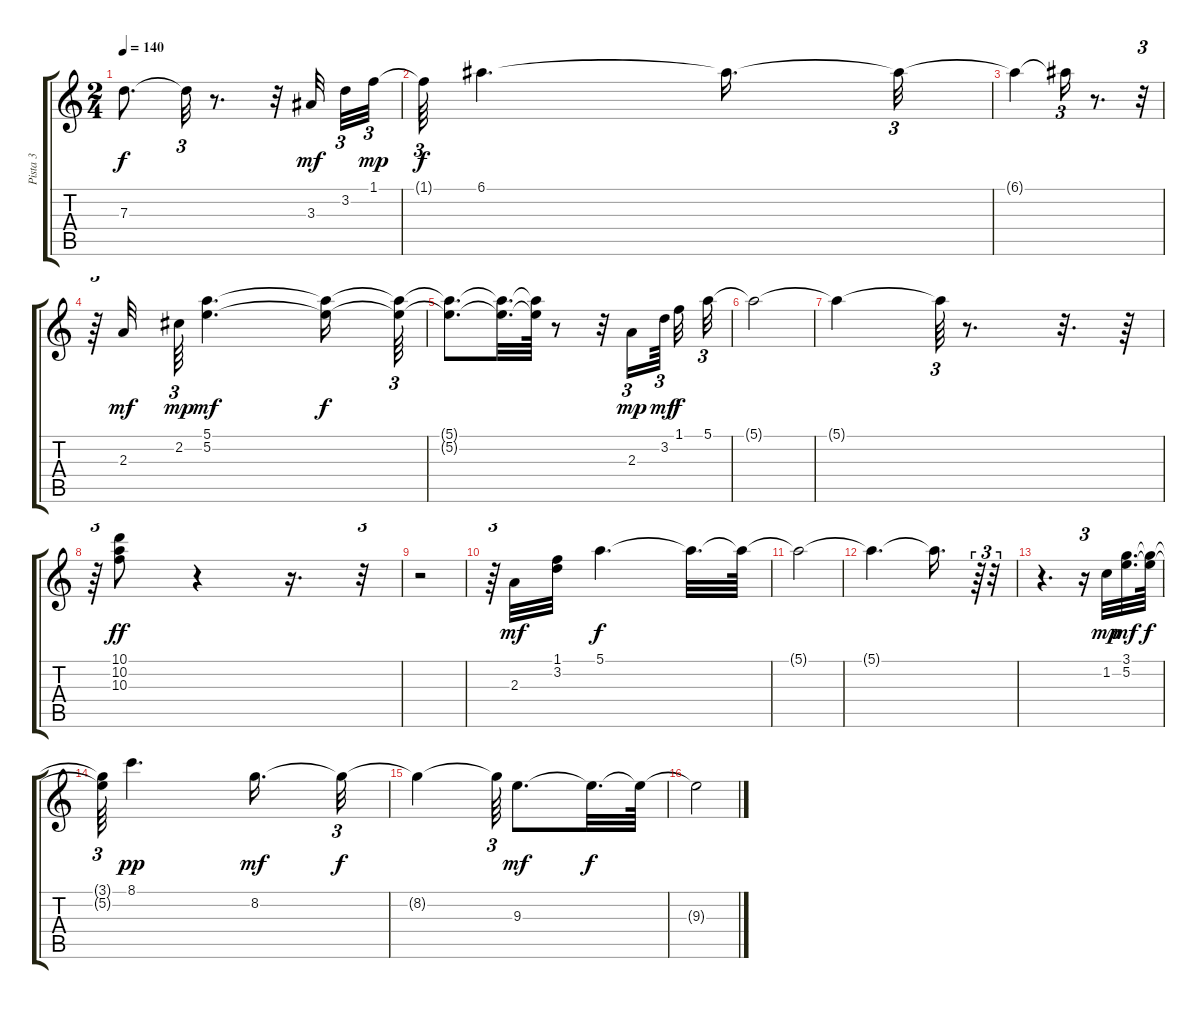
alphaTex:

\track ("Pista 3" "Pista 3") {instrument electricguitarclean}
\staff {score tabs}
\tuning (E4 B3 G3 D3 A2 E2) {hide}
\ts (2 4)
\tempo 140
\clef g2
\ks c
7.3{t}.8{d dy f} 7.3{t}.32{tu (3 2)} r.8{d} r.32 3.3.32{dy mf beam splitsecondary} 3.2.32{tu (3 2)} 1.1.32{tu (3 2) dy mp} |
1.1{t}.64{tu (3 2) dy f} 6.1.4{d} 6.1{t}.16{d} 6.1{t}.32{tu (3 2)} |
6.1{t}.4 6.1{t}.16{tu (3 2)} r.8{d} r.32{tu (3 2)} |
r.64{tu (3 2)} 2.3.32{dy mf} 2.2.64{tu (3 2) dy mp} (5.1 5.2).4{d dy mf} (5.1{t} 5.2{t}).16{dy f} (5.1{t} 5.2{t}).64{tu (3 2)} |
(5.1{t} 5.2{t}).8{d} (5.1{t} 5.2{t}).32{d} (5.1{t} 5.2{t}).64 r.8 r.32 2.3.16{tu (3 2) dy mp} 3.2.64{tu (3 2) dy mf beam splitsecondary} 1.1.32{dy f} 5.1.32{tu (3 2)} |
5.1{t}.2 |
5.1{t}.4 5.1{t}.64{tu (3 2)} r.8{d} r.32{d} r.64 |
r.64{tu (3 2)} (10.1 10.2 10.3).8{dy ff} r.4 r.16{d} r.32{tu (3 2)} |
r.2 |
r.64{tu (3 2)} 2.3.32{dy mf} (1.1 3.2).32 5.1.4{d dy f} 5.1{t}.32{d} 5.1{t}.64 |
5.1{t}.2 |
5.1{t}.4{d} 5.1{t}.16{d} r.64{tu (3 2)} r.32{tu (3 2)} |
r.4{d} r.16{tu (3 2)} 1.2.32{dy mp} (3.1 5.2).32{d dy mf} (3.1{t} 5.2{t}).64{dy f} |
(3.1{t} 5.2{t}).64{tu (3 2)} 8.1.4{d dy pp} 8.2.16{d dy mf} 8.2{t}.32{tu (3 2) dy f} |
8.2{t}.4 8.2{t}.64{tu (3 2)} 9.3.8{d dy mf} 9.3{t}.32{d dy f} 9.3{t}.64 |
9.3{t}.2
